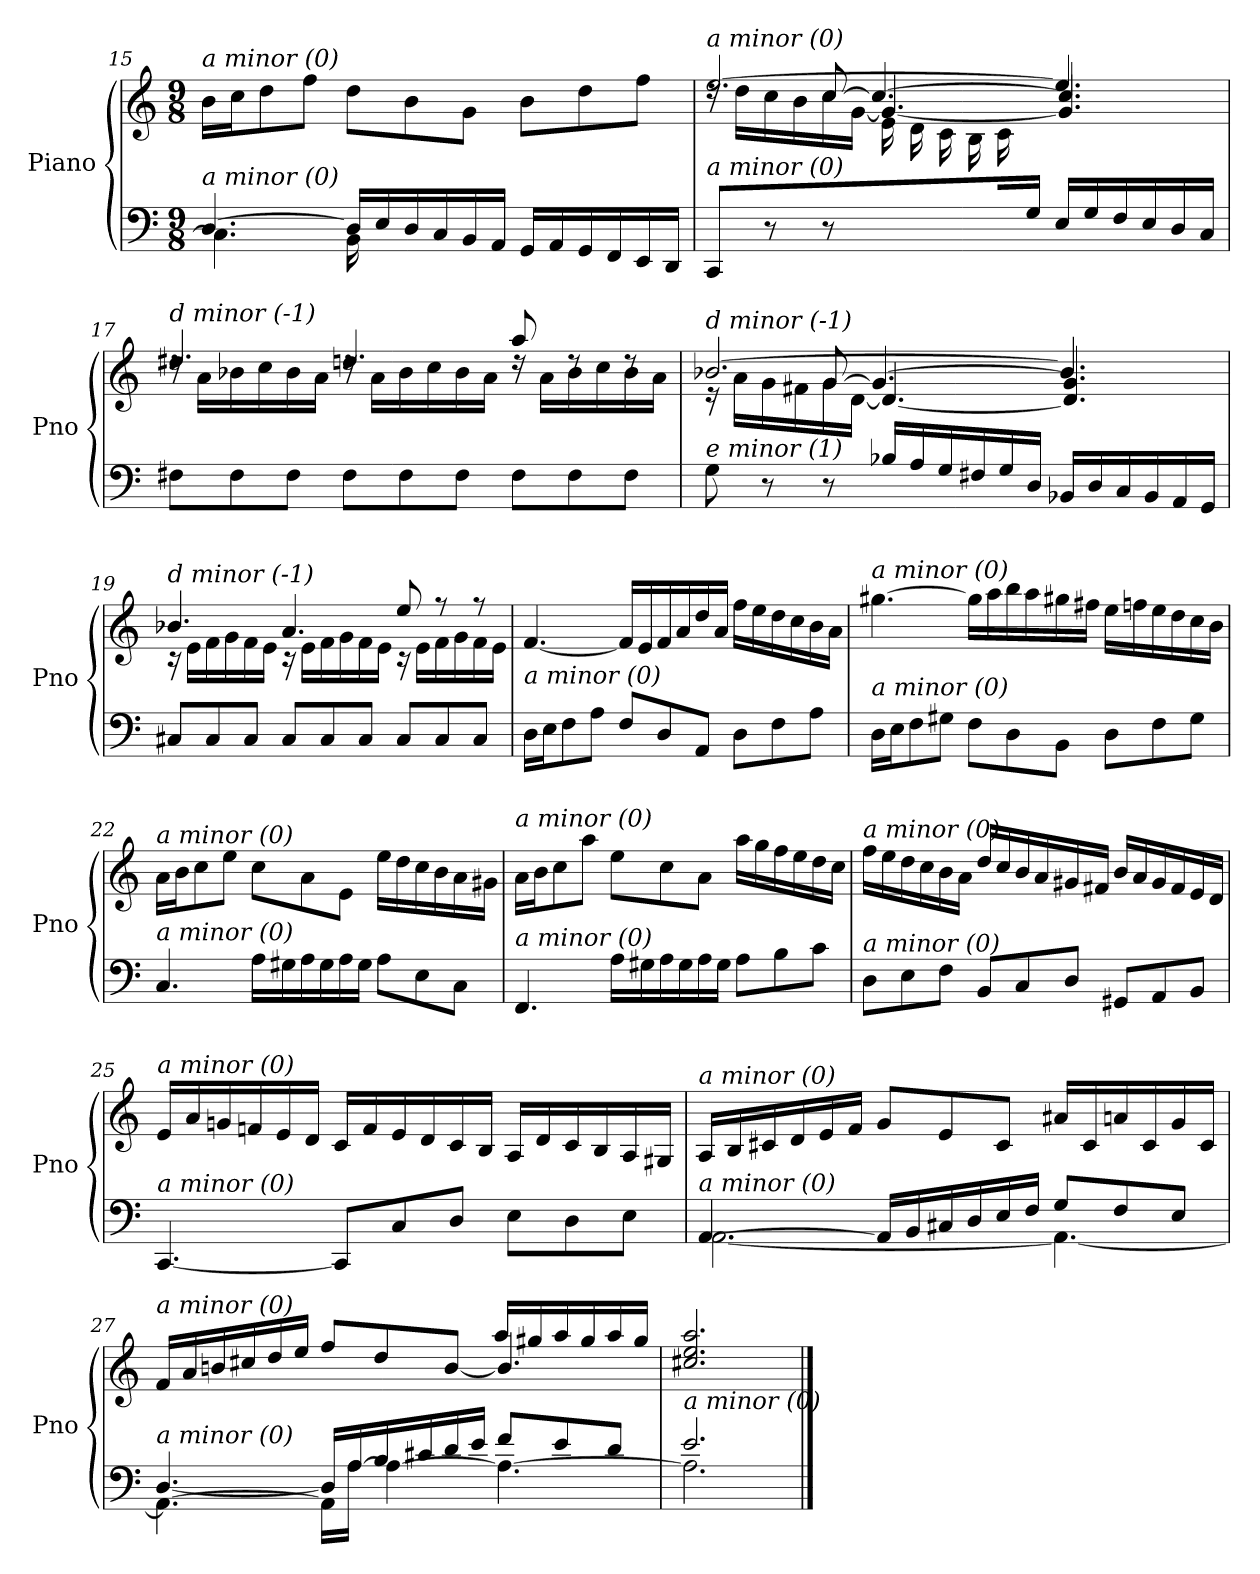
**kern	**kern
*part1	*part1
*staff2	*staff1
*I"Piano	*
*I'Pno	*
*clefF4	*clefG2
*k[]	*k[]
*M9/8	*M9/8
=15	=15
*^	*^
!	!	!LO:TX:i:t=a minor (0)	!
!LO:TX:i:t=a minor (0)	!	!	!
[4.D/	4.C\]	16b\LL	4..ryy
.	.	16cc\J	.
.	.	8dd\	.
.	.	8ff\J	.
16D/LL]	16BB\	8dd\L	.
16E/	2ryy	.	2ryy
16D/	.	8b\	.
16C/	.	.	.
16BB/	.	8g\J	.
16AA/JJ	.	.	.
16GG/LL	.	8b\L	.
16AA/	.	.	.
16GG/	.	8dd\	.
16FF/	8.ryy	.	8.ryy
16EE/	.	8ff\J	.
16DD/JJ	.	.	.
!!LO:PB:g=z
=16	=16	=16	=16
*	*	*^	*^
!	!	!LO:TX:i:t=a minor (0)	!	!	!
!LO:TX:i:t=a minor (0)	!	!	!	!	!
4ryy	8CC/	[2.ee/	16rdd	4ryy	4.ryy
.	.	.	16dd\LL	.	.
.	8r	.	16cc\	.	.
.	.	.	16b\	.	.
2..ryy	8r	.	16cc\	[8cc/	.
.	.	.	[16g\JJ	.	.
.	4ryy	.	4.g/_	4.cc_	16e\LL
.	.	.	.	.	16d\
.	.	.	.	.	16c\
.	.	.	.	.	16B\
.	16ryy	.	.	.	16c\
.	16G/JJ	.	.	.	4..ryy
.	16E/LL	4.ee]	4.g/]	4.cc]	.
.	16G/	.	.	.	.
.	16F/	.	.	.	.
.	16E/	.	.	.	.
.	16D/	.	.	.	.
.	16C/JJ	.	.	.	.
*	*	*	*v	*v	*v
=17	=17	=17	=17
!	!	!LO:TX:i:t=d minor (-1)	!
!LO:TX:i:t=e minor (1)	!	!	!
*v	*v	*	*
8F#X\L	4.dd#Xi/	16rdd
.	.	16a\LL
8F#\	.	16b-X\
.	.	16cc\
8F#\J	.	16b-\
.	.	16a\JJ
8F#\L	4.dd/	16rdd
.	.	16a\LL
8F#\	.	16b-\
.	.	16cc\
8F#\J	.	16b-\
.	.	16a\JJ
8F#\L	8aa/	16rdd
.	.	16a\LL
8F#\	8rdd	16b-\
.	.	16cc\
8F#\J	8rdd	16b-\
.	.	16a\JJ
!!LO:LB:g=z
=18	=18	=18
*^	*	*^
!	!	!LO:TX:i:t=d minor (-1)	!	!
!LO:TX:i:t=e minor (1)	!	!	!	!
4ryy	8G\	[2.b-X/	16r	4ryy
.	.	.	16a\LL	.
.	8r	.	16g\	.
.	.	.	16f#X\	.
2..ryy	8r	.	16g\	[8g/
.	.	.	[16d\JJ	.
.	16B-X/LL	.	4.d/_	4.g_
.	16A/	.	.	.
.	16G/	.	.	.
.	16F#X/	.	.	.
.	16G/	.	.	.
.	16D/JJ	.	.	.
.	16BB-X/LL	4.b-]	4.d/]	4.g]
.	16D/	.	.	.
.	16C/	.	.	.
.	16BB-/	.	.	.
.	16AA/	.	.	.
.	16GG/JJ	.	.	.
*	*	*	*v	*v
=19	=19	=19	=19
!	!	!LO:TX:i:t=d minor (-1)	!
!LO:TX:i:t=b minor (2)	!	!	!
*v	*v	*	*
8C#X/L	4.b-X/	16r
.	.	16e\LL
8C#/	.	16f\
.	.	16g\
8C#/J	.	16f\
.	.	16e\JJ
8C#/L	4.a/	16r
.	.	16e\LL
8C#/	.	16f\
.	.	16g\
8C#/J	.	16f\
.	.	16e\JJ
8C#/L	8ee/	16r
.	.	16e\LL
8C#/	8r	16f\
.	.	16g\
8C#/J	8r	16f\
.	.	16e\JJ
!!LO:LB:g=z
=20	=20	=20
!	!LO:TX:i:t=a minor (0)	!
!LO:TX:i:t=a minor (0)	!	!
*	*v	*v
16D\LL	[4.f/
16E\J	.
8F\	.
8A\J	.
8F/L	16f/LL]
.	16e/
8D/	16f/
.	16a/
8AA/J	16dd/
.	16a/JJ
8D\L	16ff\LL
.	16ee\
8F\	16dd\
.	16cc\
8A\J	16b\
.	16a\JJ
=21	=21
!	!LO:TX:i:t=a minor (0)
!LO:TX:i:t=a minor (0)	!
16D\LL	[4.gg#X\
16E\J	.
8F\	.
8G#X\J	.
8F\L	16gg#\LL]
.	16aa\
8D\	16bb\
.	16aa\
8BB\J	16gg#X\
.	16ff#X\JJ
8D\L	16ee\LL
.	16ffn\
8F\	16ee\
.	16dd\
8G#\J	16cc\
.	16b\JJ
=22	=22
!	!LO:TX:i:t=a minor (0)
!LO:TX:i:t=a minor (0)	!
4.C/	16a\LL
.	16b\J
.	8cc\
.	8ee\J
16A\LL	8cc\L
16G#X\	.
16A\	8a\
16G#\	.
16A\	8e\J
16G#\JJ	.
8A\L	16ee\LL
.	16dd\
8E\	16cc\
.	16b\
8C\J	16a\
.	16g#X\JJ
!!LO:LB:g=z
=23	=23
!	!LO:TX:i:t=a minor (0)
!LO:TX:i:t=a minor (0)	!
4.FF/	16a\LL
.	16b\J
.	8cc\
.	8aa\J
16A\LL	8ee\L
16G#X\	.
16A\	8cc\
16G#\	.
16A\	8a\J
16G#\JJ	.
8A\L	16aa\LL
.	16gg\
8B\	16ff\
.	16ee\
8c\J	16dd\
.	16cc\JJ
=24	=24
!	!LO:TX:i:t=a minor (0)
!LO:TX:i:t=a minor (0)	!
8D\L	16ff\LL
.	16ee\
8E\	16dd\
.	16cc\
8F\J	16b\
.	16a\JJ
8BB/L	16dd/LL
.	16cc/
8C/	16b/
.	16a/
8D/J	16g#X/
.	16f#X/JJ
8GG#X/L	16b/LL
.	16a/
8AA/	16g#/
.	16f#/
8BB/J	16e/
.	16d/JJ
!!LO:LB:g=z
=25	=25
!	!LO:TX:i:t=a minor (0)
!LO:TX:i:t=a minor (0)	!
[4.CC/	16e/LL
.	16a/
.	16gn/
.	16fn/
.	16e/
.	16d/JJ
8CC/L]	16c/LL
.	16f/
8C/	16e/
.	16d/
8D/J	16c/
.	16B/JJ
8E\L	16A/LL
.	16d/
8D\	16c/
.	16B/
8E\J	16A/
.	16G#X/JJ
!!LO:LB:g=z
=26	=26
*^	*
!	!	!LO:TX:i:t=a minor (0)
!LO:TX:i:t=a minor (0)	!	!
[4.AA/	[2.AA\	16A/LL
.	.	16B/
.	.	16c#X/
.	.	16d/
.	.	16e/
.	.	16f/JJ
16AA/LL]	.	8g/L
16BB/	.	.
16C#X/	.	8e/
16D/	.	.
16E/	.	8c#/J
16F/JJ	.	.
8G/L	4.AA\_	16a#Xi/LL
.	.	16c#/
8F/	.	16a/
.	.	16c#/
8E/J	.	16g/
.	.	16c#/JJ
=27	=27	=27
*	*^	*^
!	!	!	!LO:TX:i:t=a minor (0)	!
!LO:TX:i:t=a minor (0)	!	!	!	!
2.ryy	[4.D/	4.AA\_	16f/LL	2.ryy
.	.	.	16a/	.
.	.	.	16bn/	.
.	.	.	16cc#X/	.
.	.	.	16dd/	.
.	.	.	16ee/JJ	.
.	16D/LL]	16AA\LL]	8ff/L	.
.	16A/	[16A\JJ	.	.
.	16B/	4A\_	8dd/	.
.	16c#X/	.	.	.
.	16d/	.	[8b/J	.
.	16e/JJ	.	.	.
4.ryy	8f/L	4.A\_	4.b/]	16aa/LL
.	.	.	.	16gg#X/
.	8e/	.	.	16aa/
.	.	.	.	16gg#/
.	8d/J	.	.	16aa/
.	.	.	.	16gg#/JJ
*	*v	*v	*	*
=28	=28	=28	=28
!	!	!LO:TX:i:t=A major (3)	!
!LO:TX:i:t=a minor (0)	!	!	!
*	*	*v	*v
2.e/	2.A\]	2.cc#X/ 2.ee/ 2.aa/
*v	*v	*
==	==
*-	*-
